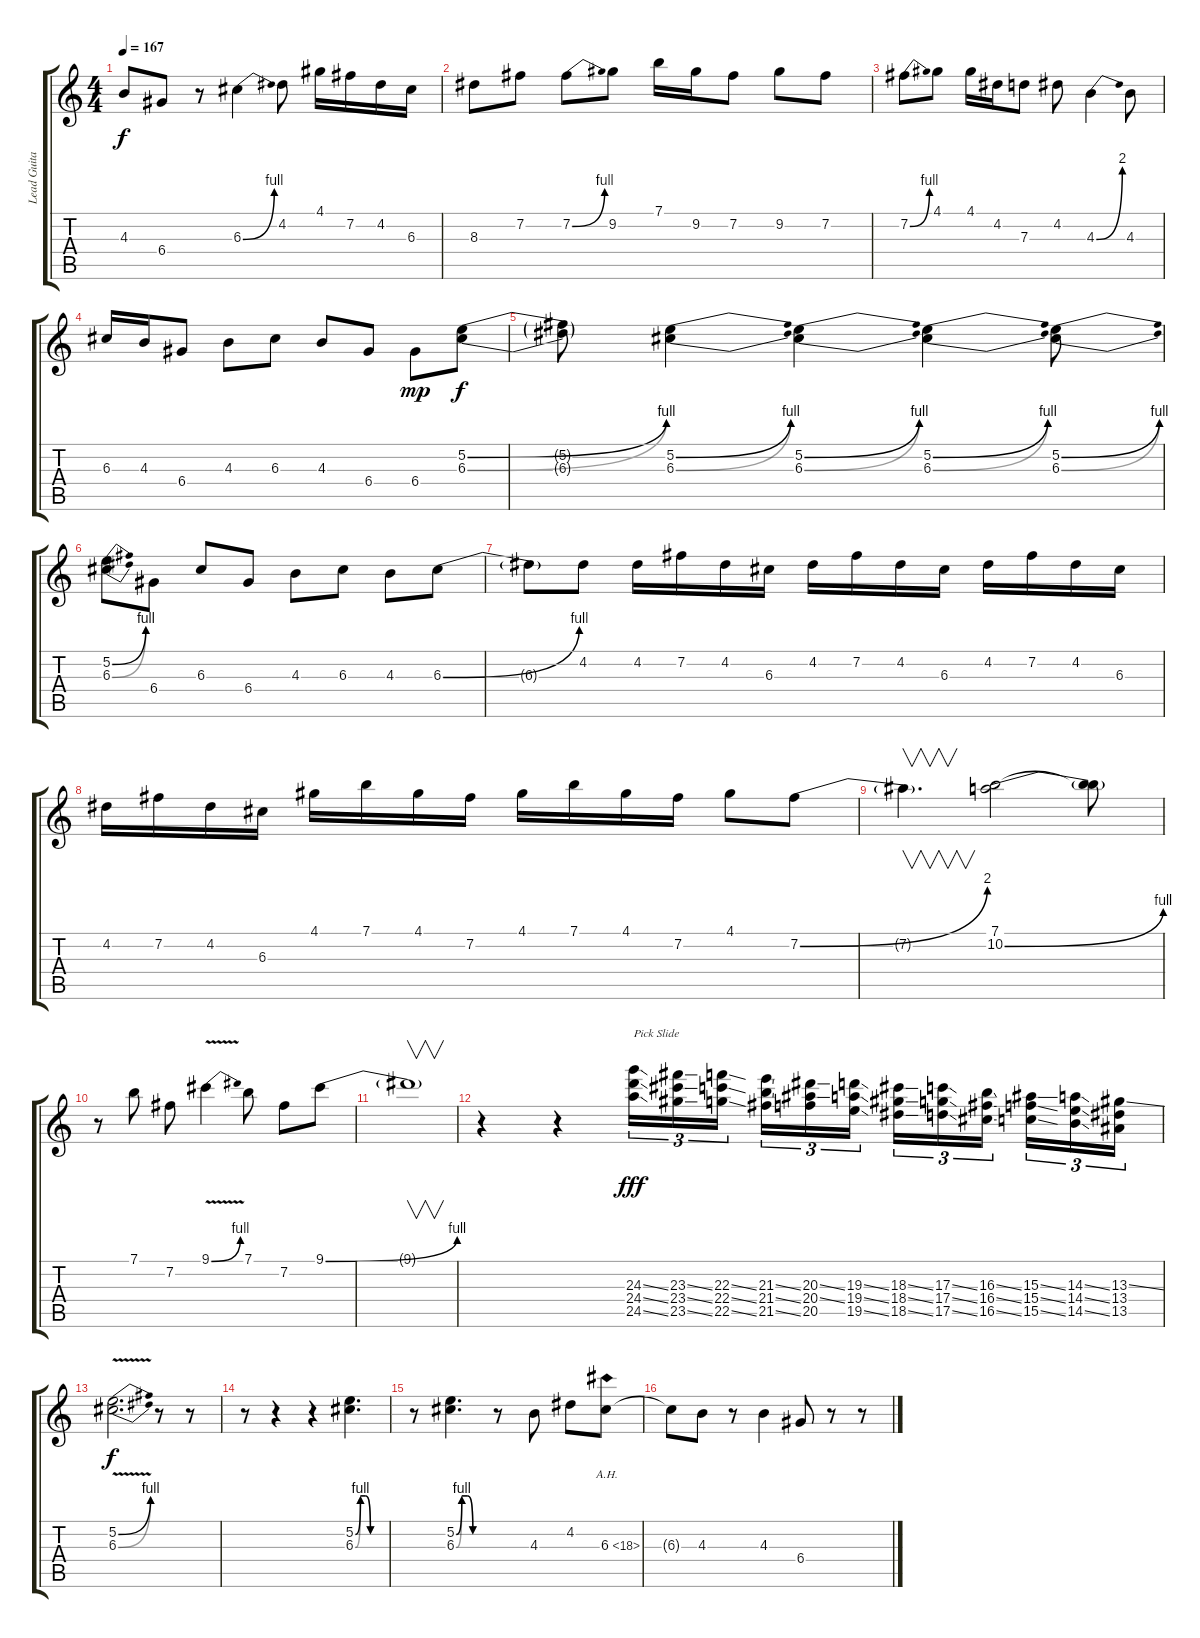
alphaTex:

\track ("Lead Guitar" "Lead Guita") {instrument distortionguitar}
\staff {score tabs}
\tuning (E4 B3 G3 D3 A2 E2) {hide}
\ts (4 4)
\tempo 167
\clef g2
\ks c
4.3.8{dy f} 6.4.8 r.8 6.3{be (bend 0 0 60 4)}.4 4.2.8 4.1.16 7.2.16 4.2.16 6.3.16 |
8.3.8 7.2.8 7.2{be (bend 0 0 60 4)}.8 9.2.8 7.1.16 9.2.16 7.2.8 9.2.8 7.2.8 |
7.2{be (bend 0 0 60 4)}.8 4.1.8 4.1.16 4.2.16 7.3.8 4.2.8 4.3{be (bend 0 0 60 8)}.4 4.3.8 |
6.3.16 4.3.16 6.4.8 4.3.8 6.3.8 4.3.8 6.4.8 6.4.8{dy mp} (5.2{be (bend 0 0 60 4)} 6.3{be (bend 0 0 60 4)}).8{dy f} |
(5.2{t} 6.3{t}).8 (5.2{be (bend 0 0 60 4)} 6.3{be (bend 0 0 60 4)}).4 (5.2{be (bend 0 0 60 4)} 6.3{be (bend 0 0 60 4)}).4 (5.2{be (bend 0 0 60 4)} 6.3{be (bend 0 0 60 4)}).4 (5.2{be (bend 0 0 60 4)} 6.3{be (bend 0 0 60 4)}).8 |
(5.2{be (bend 0 0 60 4)} 6.3{be (bend 0 0 60 4)}).8 6.4.8 6.3.8 6.4.8 4.3.8 6.3.8 4.3.8 6.3{be (bend 0 0 60 4)}.8 |
6.3{t}.8 4.2.8 4.2.16 7.2.16 4.2.16 6.3.16 4.2.16 7.2.16 4.2.16 6.3.16 4.2.16 7.2.16 4.2.16 6.3.16 |
4.2.16 7.2.16 4.2.16 6.3.16 4.1.16 7.1.16 4.1.16 7.2.16 4.1.16 7.1.16 4.1.16 7.2.16 4.1.8 7.2{be (bend 0 0 60 8)}.8 |
7.2{t}.4{v d} (7.1 10.2{be (bend 0 0 60 4)}).2 (7.1{t} 10.2{t}).8 |
r.8 7.1.8 7.2.8 9.1{be (bend 0 0 60 4) v}.4 7.1.8 7.2.8 9.1{be (bend 0 0 60 4)}.8 |
9.1{t}.1{v} |
r.4 r.4 (24.3{ss} 24.4{ss} 24.5{ss}).16{tu (3 2) txt "Pick Slide" dy fff instrument guitarfretnoise} (23.3{ss} 23.4{ss} 23.5{ss}).16{tu (3 2)} (22.3{ss} 22.4{ss} 22.5{ss}).16{tu (3 2) beam splitsecondary} (21.3{ss} 21.4{ss} 21.5{ss}).16{tu (3 2)} (20.3{ss} 20.4{ss} 20.5).16{tu (3 2)} (19.3{ss} 19.4{ss} 19.5{ss}).16{tu (3 2)} (18.3{ss} 18.4{ss} 18.5{ss}).16{tu (3 2)} (17.3{ss} 17.4{ss} 17.5{ss}).16{tu (3 2)} (16.3{ss} 16.4{ss} 16.5{ss}).16{tu (3 2) beam splitsecondary} (15.3{ss} 15.4{ss} 15.5{ss}).16{tu (3 2)} (14.3{ss} 14.4{ss} 14.5{ss}).16{tu (3 2)} (13.3{ss} 13.4 13.5).16{tu (3 2)} |
(5.2{be (bend 0 0 60 4) v} 6.3{be (bend 0 0 60 4)}).2{d dy f instrument distortionguitar} r.8 r.8 |
r.8 r.4 r.4 (5.2{be (custom 0 0 10 4 20 4 30 0 60 0)} 6.3{be (custom 0 0 10 4 20 4 30 0 60 0)}).4{d} |
r.8 (5.2{be (custom 0 0 10 4 20 4 30 0 60 0)} 6.3{be (custom 0 0 10 4 20 4 30 0 60 0)}).4{d} r.8 4.3.8 4.2.8 6.3{ah 12}.8 |
6.3{t}.8 4.3.8 r.8 4.3.4 6.4.8 r.8 r.8
